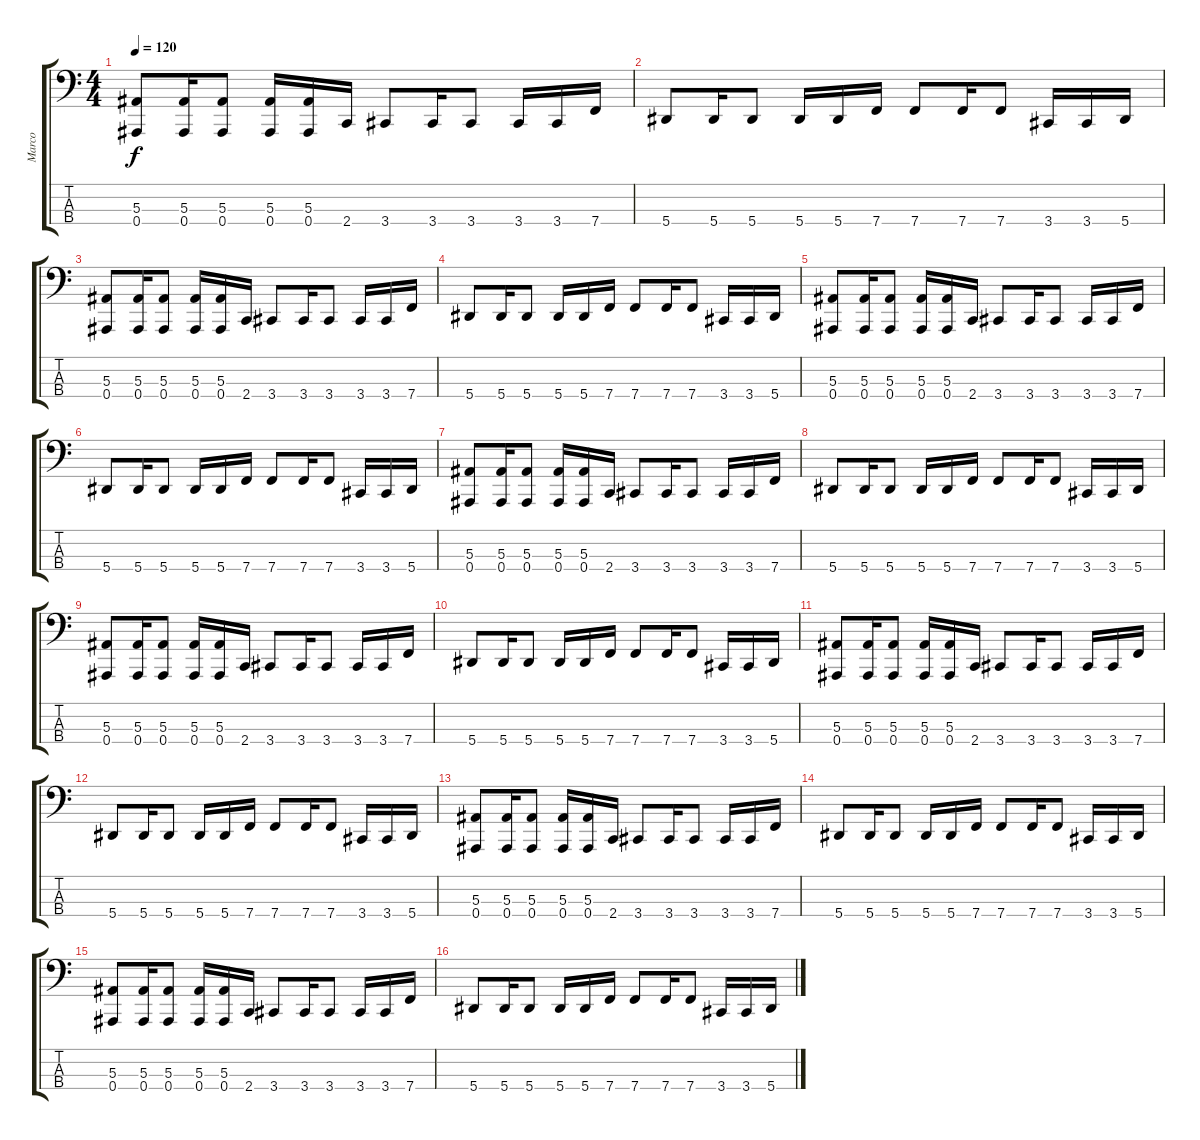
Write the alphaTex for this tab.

\track ("Marco" "Marco") {instrument electricbasspick}
\staff {score tabs}
\tuning (Eb2 Bb1 F1 Bb0) {hide}
\ts (4 4)
\tempo 120
\clef f4
\ks c
(5.3 0.4).8{dy f instrument electricbasspick} (5.3 0.4).16 (5.3 0.4).8 (5.3 0.4).16 (5.3 0.4).16 2.4.16 3.4.8 3.4.16 3.4.8 3.4.16 3.4.16 7.4.16 |
5.4.8 5.4.16 5.4.8 5.4.16 5.4.16 7.4.16 7.4.8 7.4.16 7.4.8 3.4.16 3.4.16 5.4.16 |
(5.3 0.4).8 (5.3 0.4).16 (5.3 0.4).8 (5.3 0.4).16 (5.3 0.4).16 2.4.16 3.4.8 3.4.16 3.4.8 3.4.16 3.4.16 7.4.16 |
5.4.8 5.4.16 5.4.8 5.4.16 5.4.16 7.4.16 7.4.8 7.4.16 7.4.8 3.4.16 3.4.16 5.4.16 |
(5.3 0.4).8 (5.3 0.4).16 (5.3 0.4).8 (5.3 0.4).16 (5.3 0.4).16 2.4.16 3.4.8 3.4.16 3.4.8 3.4.16 3.4.16 7.4.16 |
5.4.8 5.4.16 5.4.8 5.4.16 5.4.16 7.4.16 7.4.8 7.4.16 7.4.8 3.4.16 3.4.16 5.4.16 |
(5.3 0.4).8 (5.3 0.4).16 (5.3 0.4).8 (5.3 0.4).16 (5.3 0.4).16 2.4.16 3.4.8 3.4.16 3.4.8 3.4.16 3.4.16 7.4.16 |
5.4.8 5.4.16 5.4.8 5.4.16 5.4.16 7.4.16 7.4.8 7.4.16 7.4.8 3.4.16 3.4.16 5.4.16 |
(5.3 0.4).8 (5.3 0.4).16 (5.3 0.4).8 (5.3 0.4).16 (5.3 0.4).16 2.4.16 3.4.8 3.4.16 3.4.8 3.4.16 3.4.16 7.4.16 |
5.4.8 5.4.16 5.4.8 5.4.16 5.4.16 7.4.16 7.4.8 7.4.16 7.4.8 3.4.16 3.4.16 5.4.16 |
(5.3 0.4).8 (5.3 0.4).16 (5.3 0.4).8 (5.3 0.4).16 (5.3 0.4).16 2.4.16 3.4.8 3.4.16 3.4.8 3.4.16 3.4.16 7.4.16 |
5.4.8 5.4.16 5.4.8 5.4.16 5.4.16 7.4.16 7.4.8 7.4.16 7.4.8 3.4.16 3.4.16 5.4.16 |
(5.3 0.4).8 (5.3 0.4).16 (5.3 0.4).8 (5.3 0.4).16 (5.3 0.4).16 2.4.16 3.4.8 3.4.16 3.4.8 3.4.16 3.4.16 7.4.16 |
5.4.8 5.4.16 5.4.8 5.4.16 5.4.16 7.4.16 7.4.8 7.4.16 7.4.8 3.4.16 3.4.16 5.4.16 |
(5.3 0.4).8 (5.3 0.4).16 (5.3 0.4).8 (5.3 0.4).16 (5.3 0.4).16 2.4.16 3.4.8 3.4.16 3.4.8 3.4.16 3.4.16 7.4.16 |
5.4.8 5.4.16 5.4.8 5.4.16 5.4.16 7.4.16 7.4.8 7.4.16 7.4.8 3.4.16 3.4.16 5.4.16
